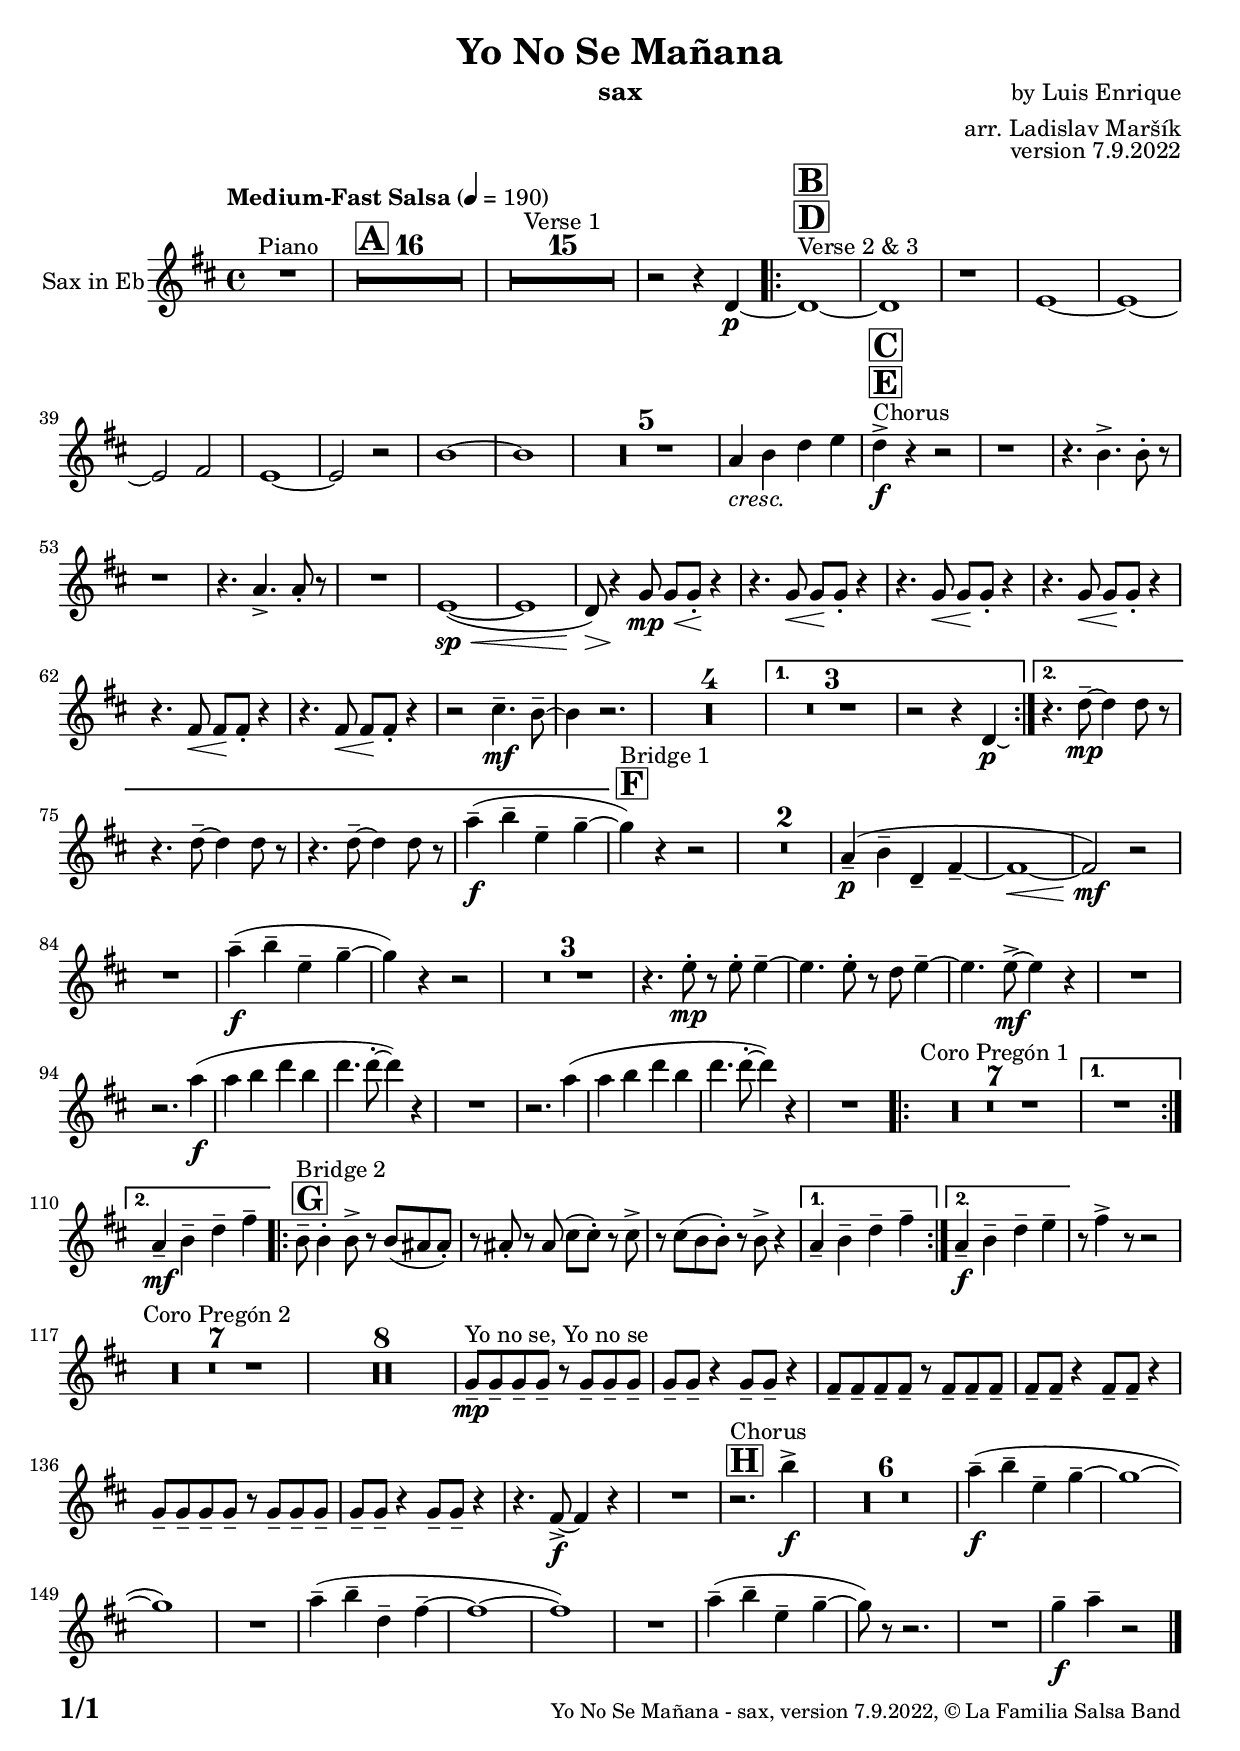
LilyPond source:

\version "2.22.2"

% Sheet revision 2022_09

\header {
  title = "Yo No Se Mañana"
  instrument = "sax"
  composer = "by Luis Enrique"
  arranger = "arr. Ladislav Maršík"
  opus = "version 7.9.2022"
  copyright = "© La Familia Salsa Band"
}

inst =
#(define-music-function
  (string)
  (string?)
  #{ <>^\markup \abs-fontsize #16 \bold \box #string #})

makePercent = #(define-music-function (note) (ly:music?)
                 (make-music 'PercentEvent 'length (ly:music-length note)))

#(define (test-stencil grob text)
   (let* ((orig (ly:grob-original grob))
          (siblings (ly:spanner-broken-into orig)) ; have we been split?
          (refp (ly:grob-system grob))
          (left-bound (ly:spanner-bound grob LEFT))
          (right-bound (ly:spanner-bound grob RIGHT))
          (elts-L (ly:grob-array->list (ly:grob-object left-bound 'elements)))
          (elts-R (ly:grob-array->list (ly:grob-object right-bound 'elements)))
          (break-alignment-L
           (filter
            (lambda (elt) (grob::has-interface elt 'break-alignment-interface))
            elts-L))
          (break-alignment-R
           (filter
            (lambda (elt) (grob::has-interface elt 'break-alignment-interface))
            elts-R))
          (break-alignment-L-ext (ly:grob-extent (car break-alignment-L) refp X))
          (break-alignment-R-ext (ly:grob-extent (car break-alignment-R) refp X))
          (num
           (markup text))
          (num
           (if (or (null? siblings)
                   (eq? grob (car siblings)))
               num
               (make-parenthesize-markup num)))
          (num (grob-interpret-markup grob num))
          (num-stil-ext-X (ly:stencil-extent num X))
          (num-stil-ext-Y (ly:stencil-extent num Y))
          (num (ly:stencil-aligned-to num X CENTER))
          (num
           (ly:stencil-translate-axis
            num
            (+ (interval-length break-alignment-L-ext)
               (* 0.5
                  (- (car break-alignment-R-ext)
                     (cdr break-alignment-L-ext))))
            X))
          (bracket-L
           (markup
            #:path
            0.1 ; line-thickness
            `((moveto 0.5 ,(* 0.5 (interval-length num-stil-ext-Y)))
              (lineto ,(* 0.5
                          (- (car break-alignment-R-ext)
                             (cdr break-alignment-L-ext)
                             (interval-length num-stil-ext-X)))
                      ,(* 0.5 (interval-length num-stil-ext-Y)))
              (closepath)
              (rlineto 0.0
                       ,(if (or (null? siblings) (eq? grob (car siblings)))
                            -1.0 0.0)))))
          (bracket-R
           (markup
            #:path
            0.1
            `((moveto ,(* 0.5
                          (- (car break-alignment-R-ext)
                             (cdr break-alignment-L-ext)
                             (interval-length num-stil-ext-X)))
                      ,(* 0.5 (interval-length num-stil-ext-Y)))
              (lineto 0.5
                      ,(* 0.5 (interval-length num-stil-ext-Y)))
              (closepath)
              (rlineto 0.0
                       ,(if (or (null? siblings) (eq? grob (last siblings)))
                            -1.0 0.0)))))
          (bracket-L (grob-interpret-markup grob bracket-L))
          (bracket-R (grob-interpret-markup grob bracket-R))
          (num (ly:stencil-combine-at-edge num X LEFT bracket-L 0.4))
          (num (ly:stencil-combine-at-edge num X RIGHT bracket-R 0.4)))
     num))

#(define-public (Measure_attached_spanner_engraver context)
   (let ((span '())
         (finished '())
         (event-start '())
         (event-stop '()))
     (make-engraver
      (listeners ((measure-counter-event engraver event)
                  (if (= START (ly:event-property event 'span-direction))
                      (set! event-start event)
                      (set! event-stop event))))
      ((process-music trans)
       (if (ly:stream-event? event-stop)
           (if (null? span)
               (ly:warning "You're trying to end a measure-attached spanner but you haven't started one.")
               (begin (set! finished span)
                 (ly:engraver-announce-end-grob trans finished event-start)
                 (set! span '())
                 (set! event-stop '()))))
       (if (ly:stream-event? event-start)
           (begin (set! span (ly:engraver-make-grob trans 'MeasureCounter event-start))
             (set! event-start '()))))
      ((stop-translation-timestep trans)
       (if (and (ly:spanner? span)
                (null? (ly:spanner-bound span LEFT))
                (moment<=? (ly:context-property context 'measurePosition) ZERO-MOMENT))
           (ly:spanner-set-bound! span LEFT
                                  (ly:context-property context 'currentCommandColumn)))
       (if (and (ly:spanner? finished)
                (moment<=? (ly:context-property context 'measurePosition) ZERO-MOMENT))
           (begin
            (if (null? (ly:spanner-bound finished RIGHT))
                (ly:spanner-set-bound! finished RIGHT
                                       (ly:context-property context 'currentCommandColumn)))
            (set! finished '())
            (set! event-start '())
            (set! event-stop '()))))
      ((finalize trans)
       (if (ly:spanner? finished)
           (begin
            (if (null? (ly:spanner-bound finished RIGHT))
                (set! (ly:spanner-bound finished RIGHT)
                      (ly:context-property context 'currentCommandColumn)))
            (set! finished '())))
       (if (ly:spanner? span)
           (begin
            (ly:warning "I think there's a dangling measure-attached spanner :-(")
            (ly:grob-suicide! span)
            (set! span '())))))))

\layout {
  \context {
    \Staff
    \consists #Measure_attached_spanner_engraver
    \override MeasureCounter.font-encoding = #'latin1
    \override MeasureCounter.font-size = 0
    \override MeasureCounter.outside-staff-padding = 2
    \override MeasureCounter.outside-staff-horizontal-padding = #0
  }
}

repeatBracket = #(define-music-function
                  (parser location N note)
                  (number? ly:music?)
                  #{
                    \override Staff.MeasureCounter.stencil =
                    #(lambda (grob) (test-stencil grob #{ #(string-append(number->string N) "x") #} ))
                    \startMeasureCount
                    \repeat volta #N { $note }
                    \stopMeasureCount
                  #}
                  )

Sax = \new Voice
\transpose c a'
\relative c {
  \set Staff.instrumentName = \markup {
    \center-align { "Sax in Eb" }
  }

  \clef treble
  \key f \major
  \time 4/4
  \tempo "Medium-Fast Salsa" 4 = 190

  R1 ^\markup { "Piano" } |
  \inst "A"
  \set Score.skipBars = ##t R1*16

  \set Score.skipBars = ##t R1*15 ^\markup { "Verse 1" }

  r2 r4 f,4 -\p ~ |
  s1*0 ^\markup { "Verse 2 & 3" }
  \inst "D"
  \inst "B"
  \repeat volta 2 {
    f1 ~ |
    f1 |
    r1 |
    g1 ~ |

    g1 ~ |
    g2 a2 |
    g1 ~ |
    g2 r2 |

    d'1 ~ |
    d1 |

    \set Score.skipBars = ##t R1*5

    c4 _\markup { \italic "cresc." } d f g |

    s1*0 ^\markup { "Chorus" }
    \inst "E"
    \inst "C"
    f4 -\accent -\f r4 r2 |

    r1 |
    r4. d4. -> d8 -. r8 |

    r1 |
    r4. c4. -> c8 -. r8 |

    R1 |
    g1 ( \sp ~ \< |
    g1 |
    f8 ) \> r4 \! bes8 \< \mp bes8 bes8 \! -. r4 |
    r4. bes8 \< bes8 \! bes8 -. r4 |
    r4. bes8 \< bes8 \! bes8 -. r4 |

    r4. bes8 \< bes8 \! bes8 -. r4 |
    r4. a8 \< a8 \! a8 -. r4 |
    r4. a8 \< a8 \! a8 -. r4 |

    r2 e'4. \mf \tenuto d8 \tenuto ~ |
    d4 r2. |

    \set Score.skipBars = ##t R1*4
  }
  \alternative {
    {
      \set Score.skipBars = ##t R1*3
      r2 r4 f,4 -\p \laissezVibrer |
    }
    {
      r4. f'8 \mp \tenuto ~ f4 f8 r8 |
      r4. f8 \tenuto ~ f4 f8 r8 |
      r4. f8 \tenuto ~ f4 f8 r8 |
      c'4 -- -\f  ( d -- g, -- bes -- ~ |
    }
  }

  \inst "F"
  bes ^\markup { "Bridge 1" } ) r4 r2 |

  \set Score.skipBars = ##t R1*2

  c,4 \p -- ( d -- f, -- a -- ~ |
  a1 ~ \< |
  a2 \mf ) r |

  R1 |

  c'4 \f -- ( d -- g, -- bes -- ~ |
  bes ) r4 r2 |

  \set Score.skipBars = ##t R1*3

  r4. g8 -. -\mp r g -. g4 -- ~ |
  g4. g8 -. r f g4 -- ~ |
  g4. g8 -\mf -> ~ g4 r |
  R1 | \break
  r2. c4 -\f ( |
  c d f d |
  f4. f8 -. ~ f4 ) r |
  R1 |
  r2. c4 ( |
  c d f d |
  f4. f8 -. ~ f4 ) r |
  R1 |

  \repeat volta 2 {
    \set Score.skipBars = ##t R1*7 ^\markup { "Coro Pregón 1" }
  }
  \alternative {
    {
      R1 | \break
    }
    {
      c,4 -- -\mf d -- f -- a -- |
    }
  }
  \repeat volta 2 {
    \inst "G"
    d,8 -- ^\markup { "Bridge 2" } d4 -. d8 -> r d ( cis cis -. ) |
    r cis -. r cis ( e e -. ) r e -> |
    r e ( d d -. ) r d -> r4 |
  }
  \alternative {
    {
      c4 -- d -- f -- a -- |
    }
    {
      c,4 -\f -- d -- f -- g -- |
    }
  }

  r8 a4 -> r8 r2 |
  \set Score.skipBars = ##t R1*7 ^\markup { "Coro Pregón 2" }
  \set Score.skipBars = ##t R1*8

  bes,8 \tenuto  ^\markup { "Yo no se, Yo no se" } \mp bes \tenuto bes \tenuto bes \tenuto r bes \tenuto bes \tenuto bes \tenuto |
  bes8 \tenuto bes \tenuto r4 bes8 \tenuto bes \tenuto r4 |
  a8 \tenuto a \tenuto a \tenuto a \tenuto r a \tenuto a \tenuto a \tenuto |
  a8 \tenuto a \tenuto r4 a8 \tenuto a \tenuto r4 |
  bes8 \tenuto bes \tenuto bes \tenuto bes \tenuto r bes \tenuto bes \tenuto bes \tenuto |
  bes8 \tenuto bes \tenuto r4 bes8 \tenuto bes \tenuto r4 |
  r4. a8 \f  -> ~ a4 r4 |
  R1 |
  \inst "H"
  r2. ^\markup { "Chorus" } d'4 \f  -> |
  R1*6
  
  c4 \f -- ( d -- g, -- bes -- ~ |
  bes1 ~ |
  bes1 ) |
  R1 |
  c4 -- ( d -- f, -- a -- ~ |
  a1 ~ |
  a1 ) |

  R1 |
  c4-- ( d -- g, -- bes -- ~ |
  bes8 ) r8 r2. |
  R1 |
  bes4 \tenuto \f c4 \tenuto  r2 |

  \label #'lastPage
  \bar "|."
}

\score {
  \compressMMRests \new Staff \with {
    \consists "Volta_engraver"
  }
  {
    \Sax
  }
  \layout {
    \context {
      \Score
      \remove "Volta_engraver"
    }
  }
}

\paper {
  system-system-spacing =
  #'((basic-distance . 14)
     (minimum-distance . 10)
     (padding . 1)
     (stretchability . 60))
  between-system-padding = #2
  bottom-margin = 5\mm

  print-page-number = ##t
  print-first-page-number = ##t
  oddHeaderMarkup = \markup \fill-line { " " }
  evenHeaderMarkup = \markup \fill-line { " " }
  oddFooterMarkup = \markup {
    \fill-line {
      \bold \fontsize #2
      \on-the-fly #print-page-number-check-first
      \concat { \fromproperty #'page:page-number-string "/" \page-ref #'lastPage "0" "?" }

      \fontsize #-1
      \concat { \fromproperty #'header:title " - " \fromproperty #'header:instrument ", " \fromproperty #'header:opus ", " \fromproperty #'header:copyright }
    }
  }
  evenFooterMarkup = \markup {
    \fill-line {
      \fontsize #-1
      \concat { \fromproperty #'header:title " - " \fromproperty #'header:instrument ", " \fromproperty #'header:opus ", " \fromproperty #'header:copyright }

      \bold \fontsize #2
      \on-the-fly #print-page-number-check-first
      \concat { \fromproperty #'page:page-number-string "/" \page-ref #'lastPage "0" "?" }
    }
  }
}